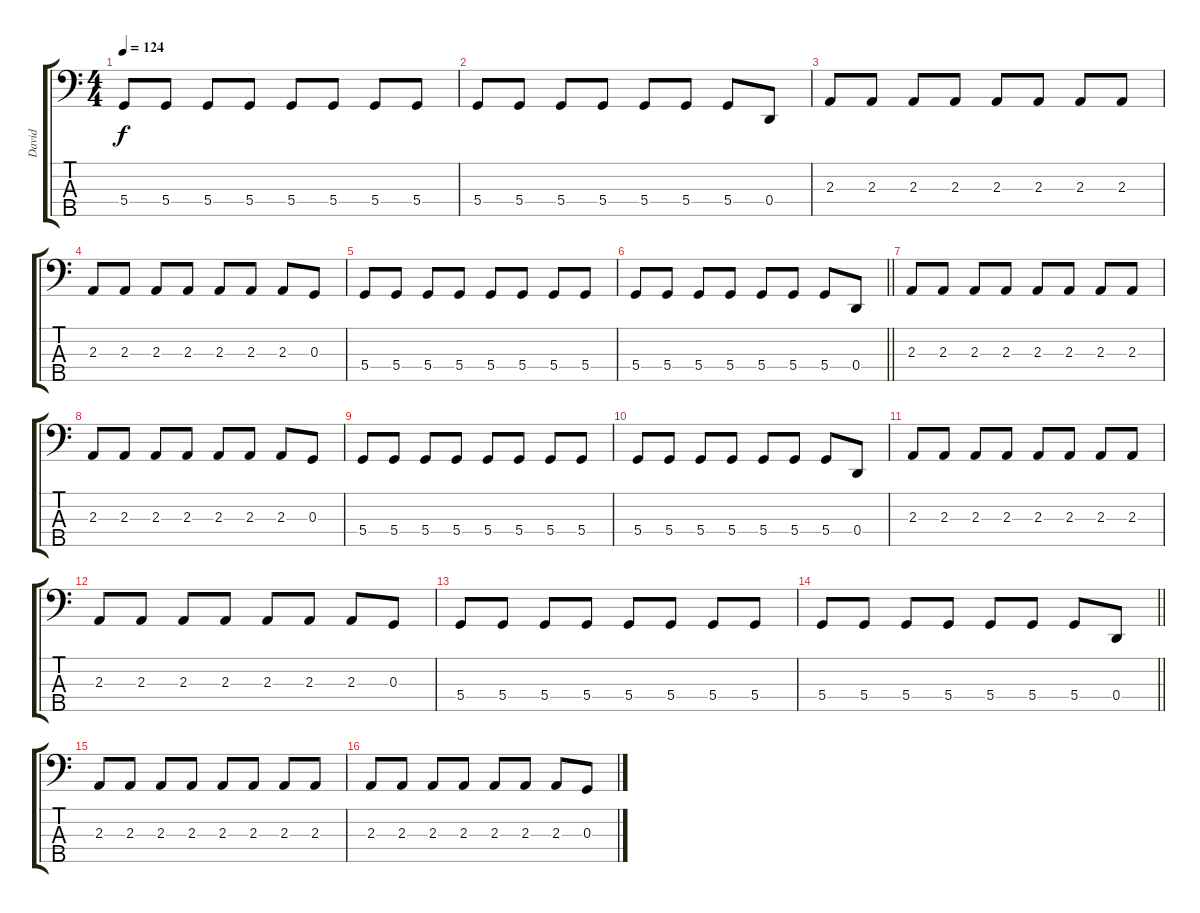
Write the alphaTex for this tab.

\track ("David" "David") {instrument electricbasspick}
\staff {score tabs}
\tuning (F2 C2 G1 D1 A0) {hide}
\ts (4 4)
\tempo 124
\clef f4
\ks c
5.4.8{dy f} 5.4.8 5.4.8 5.4.8 5.4.8 5.4.8 5.4.8 5.4.8 |
5.4.8 5.4.8 5.4.8 5.4.8 5.4.8 5.4.8 5.4.8 0.4.8 |
2.3.8 2.3.8 2.3.8 2.3.8 2.3.8 2.3.8 2.3.8 2.3.8 |
2.3.8 2.3.8 2.3.8 2.3.8 2.3.8 2.3.8 2.3.8 0.3.8 |
5.4.8 5.4.8 5.4.8 5.4.8 5.4.8 5.4.8 5.4.8 5.4.8 |
\barLineRight lightlight
5.4.8 5.4.8 5.4.8 5.4.8 5.4.8 5.4.8 5.4.8 0.4.8 |
2.3.8 2.3.8 2.3.8 2.3.8 2.3.8 2.3.8 2.3.8 2.3.8 |
2.3.8 2.3.8 2.3.8 2.3.8 2.3.8 2.3.8 2.3.8 0.3.8 |
5.4.8 5.4.8 5.4.8 5.4.8 5.4.8 5.4.8 5.4.8 5.4.8 |
5.4.8 5.4.8 5.4.8 5.4.8 5.4.8 5.4.8 5.4.8 0.4.8 |
2.3.8 2.3.8 2.3.8 2.3.8 2.3.8 2.3.8 2.3.8 2.3.8 |
2.3.8 2.3.8 2.3.8 2.3.8 2.3.8 2.3.8 2.3.8 0.3.8 |
5.4.8 5.4.8 5.4.8 5.4.8 5.4.8 5.4.8 5.4.8 5.4.8 |
\barLineRight lightlight
5.4.8 5.4.8 5.4.8 5.4.8 5.4.8 5.4.8 5.4.8 0.4.8 |
2.3.8 2.3.8 2.3.8 2.3.8 2.3.8 2.3.8 2.3.8 2.3.8 |
2.3.8 2.3.8 2.3.8 2.3.8 2.3.8 2.3.8 2.3.8 0.3.8
